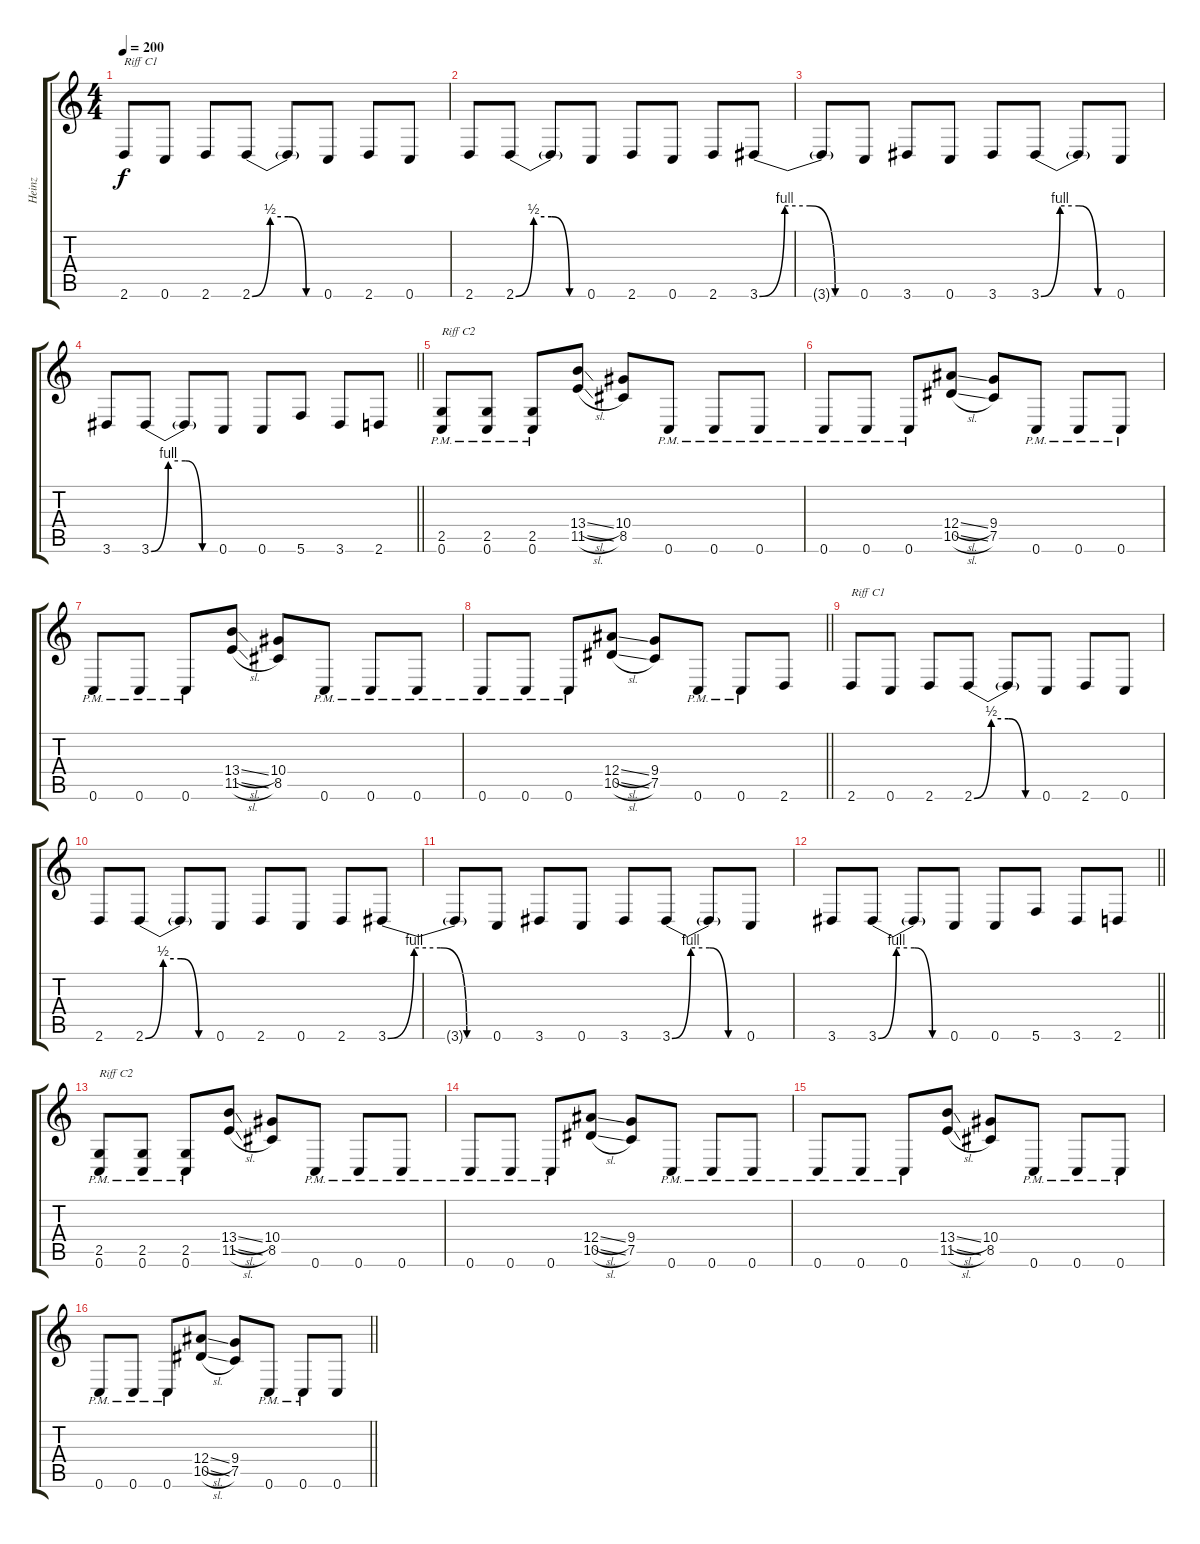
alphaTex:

\track ("Heinz" "Heinz") {instrument distortionguitar}
\staff {score tabs}
\tuning (C4 G3 Eb3 Bb2 F2 C2) {hide}
\ts (4 4)
\tempo 200
\clef g2
\ks c
2.6.8{txt "Riff C1" dy f} 0.6.8 2.6.8 2.6{be (custom 0 0 15 2 30 2 45 0 60 0)}.8 2.6{t}.8 0.6.8 2.6.8 0.6.8 |
2.6.8 2.6{be (custom 0 0 15 2 30 2 45 0 60 0)}.8 2.6{t}.8 0.6.8 2.6.8 0.6.8 2.6.8 3.6{be (custom 0 0 15 4 30 4 45 0 60 0)}.8 |
3.6{t}.8 0.6.8 3.6.8 0.6.8 3.6.8 3.6{be (custom 0 0 15 4 30 4 45 0 60 0)}.8 3.6{t}.8 0.6.8 |
\barLineRight lightlight
3.6.8 3.6{be (custom 0 0 15 4 30 4 45 0 60 0)}.8 3.6{t}.8 0.6.8 0.6.8 5.6.8 3.6.8 2.6.8 |
(2.5{pm} 0.6{pm}).8{txt "Riff C2"} (2.5{pm} 0.6{pm}).8 (2.5{pm} 0.6{pm}).8 (13.4{sl} 11.5{sl}).8 (10.4 8.5).8 0.6{pm}.8 0.6{pm}.8 0.6{pm}.8 |
0.6{pm}.8 0.6{pm}.8 0.6{pm}.8 (12.4{sl} 10.5{sl}).8 (9.4 7.5).8 0.6{pm}.8 0.6{pm}.8 0.6{pm}.8 |
0.6{pm}.8 0.6{pm}.8 0.6{pm}.8 (13.4{sl} 11.5{sl}).8 (10.4 8.5).8 0.6{pm}.8 0.6{pm}.8 0.6{pm}.8 |
\barLineRight lightlight
0.6{pm}.8 0.6{pm}.8 0.6{pm}.8 (12.4{sl} 10.5{sl}).8 (9.4 7.5).8 0.6{pm}.8 0.6{pm}.8 2.6.8 |
2.6.8{txt "Riff C1"} 0.6.8 2.6.8 2.6{be (custom 0 0 15 2 30 2 45 0 60 0)}.8 2.6{t}.8 0.6.8 2.6.8 0.6.8 |
2.6.8 2.6{be (custom 0 0 15 2 30 2 45 0 60 0)}.8 2.6{t}.8 0.6.8 2.6.8 0.6.8 2.6.8 3.6{be (custom 0 0 15 4 30 4 45 0 60 0)}.8 |
3.6{t}.8 0.6.8 3.6.8 0.6.8 3.6.8 3.6{be (custom 0 0 15 4 30 4 45 0 60 0)}.8 3.6{t}.8 0.6.8 |
\barLineRight lightlight
3.6.8 3.6{be (custom 0 0 15 4 30 4 45 0 60 0)}.8 3.6{t}.8 0.6.8 0.6.8 5.6.8 3.6.8 2.6.8 |
(2.5{pm} 0.6{pm}).8{txt "Riff C2"} (2.5{pm} 0.6{pm}).8 (2.5{pm} 0.6{pm}).8 (13.4{sl} 11.5{sl}).8 (10.4 8.5).8 0.6{pm}.8 0.6{pm}.8 0.6{pm}.8 |
0.6{pm}.8 0.6{pm}.8 0.6{pm}.8 (12.4{sl} 10.5{sl}).8 (9.4 7.5).8 0.6{pm}.8 0.6{pm}.8 0.6{pm}.8 |
0.6{pm}.8 0.6{pm}.8 0.6{pm}.8 (13.4{sl} 11.5{sl}).8 (10.4 8.5).8 0.6{pm}.8 0.6{pm}.8 0.6{pm}.8 |
\barLineRight lightlight
0.6{pm}.8 0.6{pm}.8 0.6{pm}.8 (12.4{sl} 10.5{sl}).8 (9.4 7.5).8 0.6{pm}.8 0.6{pm}.8 0.6.8
